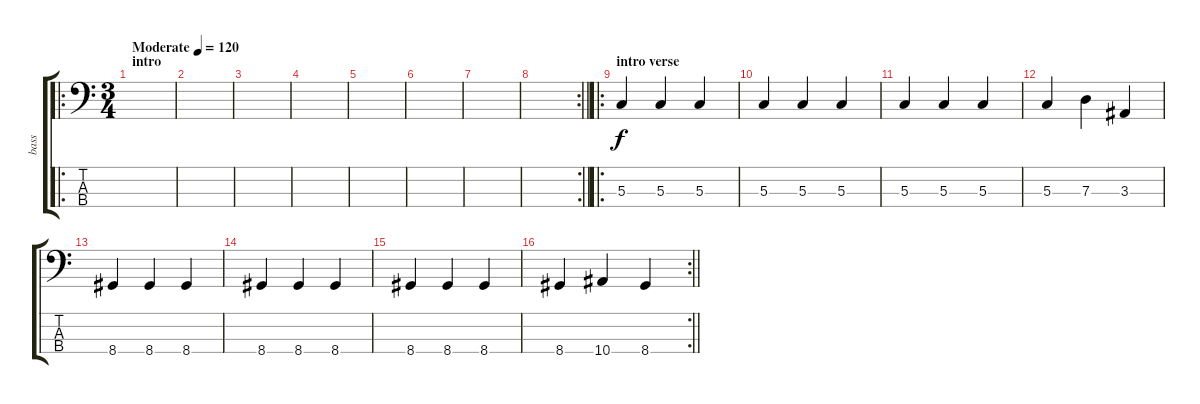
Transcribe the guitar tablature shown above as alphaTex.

\track ("bass" "bass") {instrument electricbassfinger}
\staff {score tabs}
\tuning (F2 C2 G1 C1) {hide}
\ro
\ts (3 4)
\section ("" "intro")
\tempo (120 "Moderate")
\clef f4
\ks c
|
|
|
|
|
|
|
\rc 2
\barLineRight lightlight
|
\ro
\section ("" "intro verse")
5.3.4 5.3.4 5.3.4 |
5.3.4 5.3.4 5.3.4 |
5.3.4 5.3.4 5.3.4 |
5.3.4 7.3.4 3.3.4 |
8.4.4 8.4.4 8.4.4 |
8.4.4 8.4.4 8.4.4 |
8.4.4 8.4.4 8.4.4 |
\rc 2
\barLineRight lightlight
8.4.4 10.4.4 8.4.4
